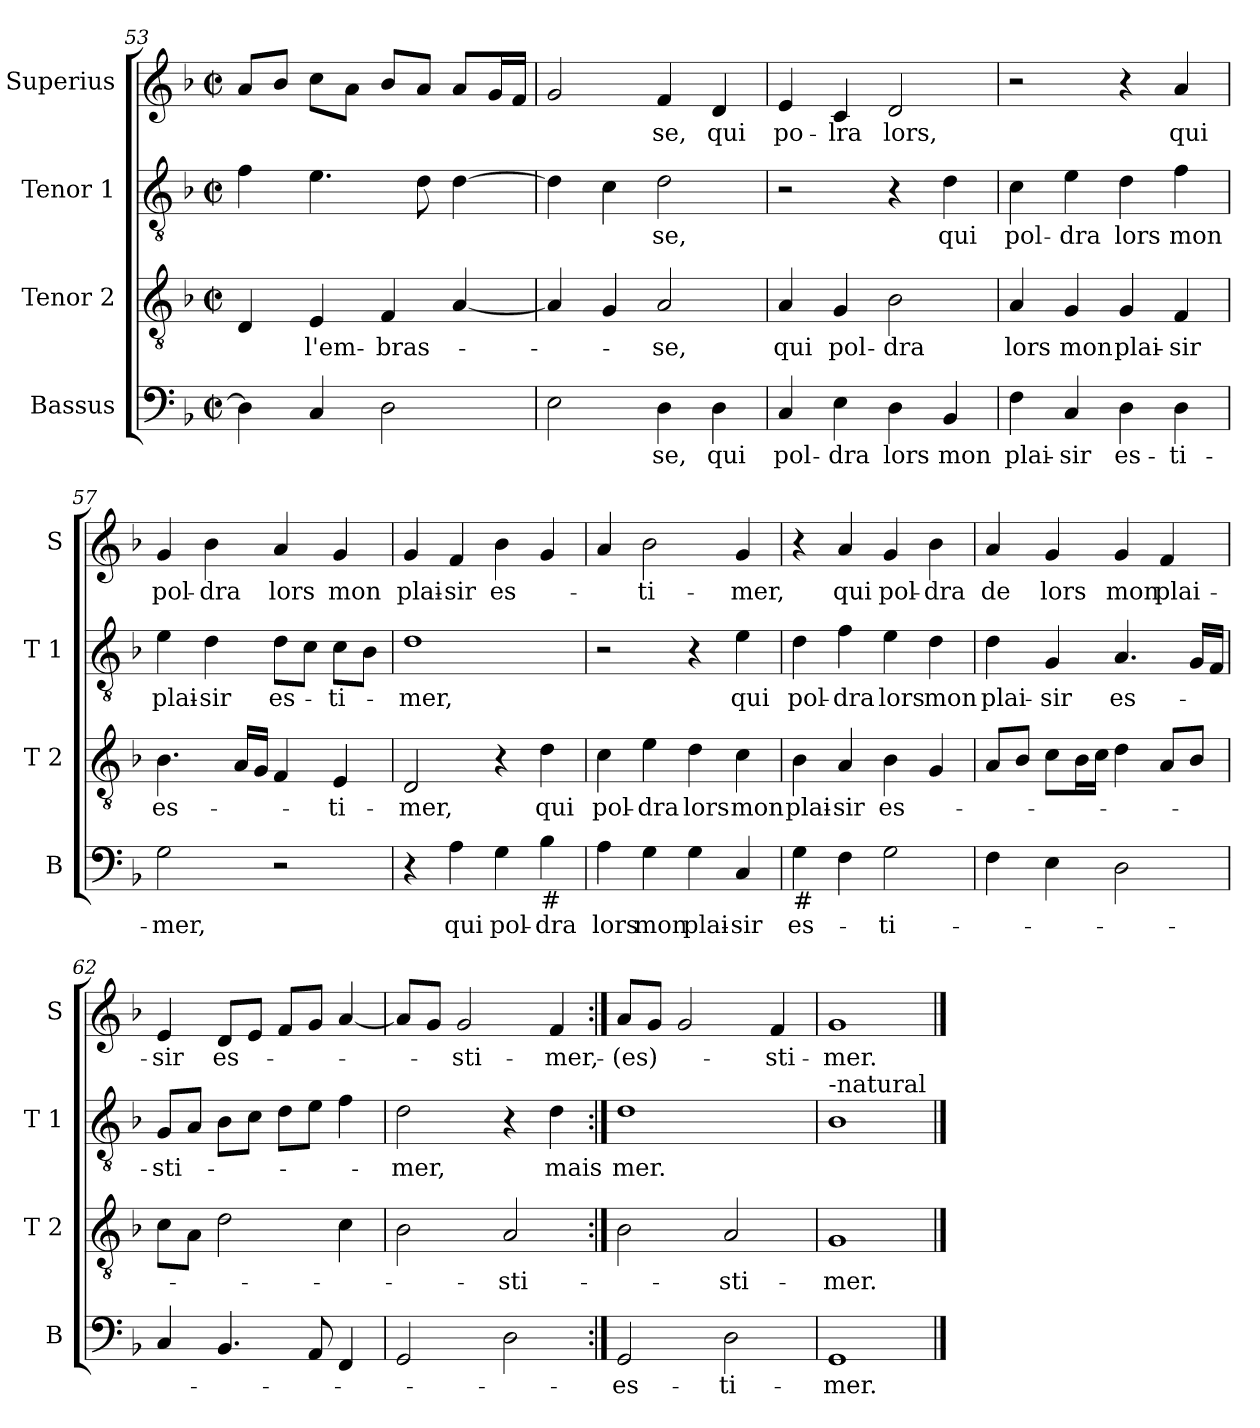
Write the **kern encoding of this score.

**kern	**text	**kern	**text	**kern	**text	**kern	**text
*part4	*part4	*part3	*part3	*part2	*part2	*part1	*part1
*staff4	*staff4	*staff3	*staff3	*staff2	*staff2	*staff1	*staff1
*I"Bassus	*	*I"Tenor 2	*	*I"Tenor 1	*	*I"Superius	*
*I'B	*	*I'T 2	*	*I'T 1	*	*I'S	*
*clefF4	*	*clefGv2	*	*clefGv2	*	*clefG2	*
*k[b-]	*	*k[b-]	*	*k[b-]	*	*k[b-]	*
*F:	*	*F:	*	*F:	*	*F:	*
*M2/2	*	*M2/2	*	*M2/2	*	*M2/2	*
*met(c|)	*	*met(c|)	*	*met(c|)	*	*met(c|)	*
=53	=53	=53	=53	=53	=53	=53	=53
4D\]	.	4D/	.	4f\	.	8a/L	.
.	.	.	.	.	.	8b-/J	.
4C/	.	4E/	l'em-	4.e\	.	8cc\L	.
.	.	.	.	.	.	8a\J	.
2D\	.	4F/	-bras-	.	.	8b-/L	.
.	.	.	.	8d\	.	8a/J	.
.	.	[4A/	.	[4d\	.	8a/L	.
.	.	.	.	.	.	16g/L	.
.	.	.	.	.	.	16f/JJ	.
=54	=54	=54	=54	=54	=54	=54	=54
2E\	.	4A/]	.	4d\]	.	2g/	.
.	.	4G/	.	4c\	.	.	.
4D\	-se,	2A/	-se,	2d\	-se,	4f/	-se,
4D\	qui	.	.	.	.	4d/	qui
!!LO:LB:g=z
=55	=55	=55	=55	=55	=55	=55	=55
4C/	pol-	4A/	qui	2r	.	4e/	po-
4E\	-dra	4G/	pol-	.	.	4c/	-lra
4D\	lors	2B-\	-dra	4r	.	2d/	lors,
4BB-/	mon	.	.	4d\	qui	.	.
=56	=56	=56	=56	=56	=56	=56	=56
4F\	plai-	4A/	lors	4c\	pol-	2r	.
4C/	-sir	4G/	mon	4e\	-dra	.	.
4D\	es-	4G/	plai-	4d\	lors	4r	.
4D\	-ti-	4F/	-sir	4f\	mon	4a/	qui
=57	=57	=57	=57	=57	=57	=57	=57
2G\	-mer,	4.B-\	es-	4e\	plai-	4g/	pol-
.	.	.	.	4d\	-sir	4b-\	-dra
.	.	16A/LL	.	.	.	.	.
.	.	16G/JJ	.	.	.	.	.
2r	.	4F/	.	8d\L	es-	4a/	lors
.	.	.	.	8c\J	.	.	.
.	.	4E/	-ti-	8c\L	-ti-	4g/	mon
.	.	.	.	8B-\J	.	.	.
=58	=58	=58	=58	=58	=58	=58	=58
4r	.	2D/	-mer,	1d	-mer,	4g/	plai-
4A\	qui	.	.	.	.	4f/	-sir
4G\	pol-	4r	.	.	.	4b-\	es-
!LO:TX:b:t=#	!	!	!	!	!	!	!
4B-\	-dra	4d\	qui	.	.	4g/	.
=59	=59	=59	=59	=59	=59	=59	=59
4A\	lors	4c\	pol-	2r	.	4a/	.
4G\	mon	4e\	-dra	.	.	2b-\	-ti-
4G\	plai-	4d\	lors	4r	.	.	.
4C/	-sir	4c\	mon	4e\	qui	4g/	-mer,
=60	=60	=60	=60	=60	=60	=60	=60
!LO:TX:b:t=#	!	!	!	!	!	!	!
4G\	es-	4B-\	plai-	4d\	pol-	4r	.
4F\	.	4A/	-sir	4f\	-dra	4a/	qui
2G\	-ti-	4B-\	es-	4e\	lors	4g/	pol-
.	.	4G/	.	4d\	mon	4b-\	-dra
!!LO:LB:g=z
=61	=61	=61	=61	=61	=61	=61	=61
4F\	.	8A/L	.	4d\	plai-	4a/	de
.	.	8B-/J	.	.	.	.	.
4E\	.	8c\L	.	4G/	-sir	4g/	lors
.	.	16B-\L	.	.	.	.	.
.	.	16c\JJ	.	.	.	.	.
2D\	.	4d\	.	4.A/	es-	4g/	mon
.	.	8A/L	.	.	.	4f/	plai-
.	.	8B-/J	.	16G/LL	.	.	.
.	.	.	.	16F/JJ	.	.	.
=62	=62	=62	=62	=62	=62	=62	=62
4C/	.	8c\L	.	8G/L	-sti-	4e/	-sir
.	.	8A\J	.	8A/J	.	.	.
4.BB-/	.	2d\	.	8B-\L	.	8d/L	es-
.	.	.	.	8c\J	.	8e/J	.
.	.	.	.	8d\L	.	8f/L	.
8AA/	.	.	.	8e\J	.	8g/J	.
4FF/	.	4c\	.	4f\	.	[4a/	.
=63	=63	=63	=63	=63	=63	=63	=63
2GG/	.	2B-\	.	2d\	-mer,	8a/L]	.
.	.	.	.	.	.	8g/J	.
.	.	.	.	.	.	2g/	-sti-
2D\	.	2A/	-sti-	4r	.	.	.
.	.	.	.	4d\	mais	4f/	-mer,-
=64:|!	=64:|!	=64:|!	=64:|!	=64:|!	=64:|!	=64:|!	=64:|!
2GG/	-es-	2B-\	.	1d	mer.	8a/L	-(es)-
.	.	.	.	.	.	8g/J	.
.	.	.	.	.	.	2g/	.
2D\	-ti-	2A/	-sti-	.	.	.	.
.	.	.	.	.	.	4f/	-sti-
=65	=65	=65	=65	=65	=65	=65	=65
!	!	!	!	!LO:TX:a:t=-natural	!	!	!
1GG	-mer.	1G	-mer.	1B-	.	1g	-mer.
==	==	==	==	==	==	==	==
*-	*-	*-	*-	*-	*-	*-	*-
